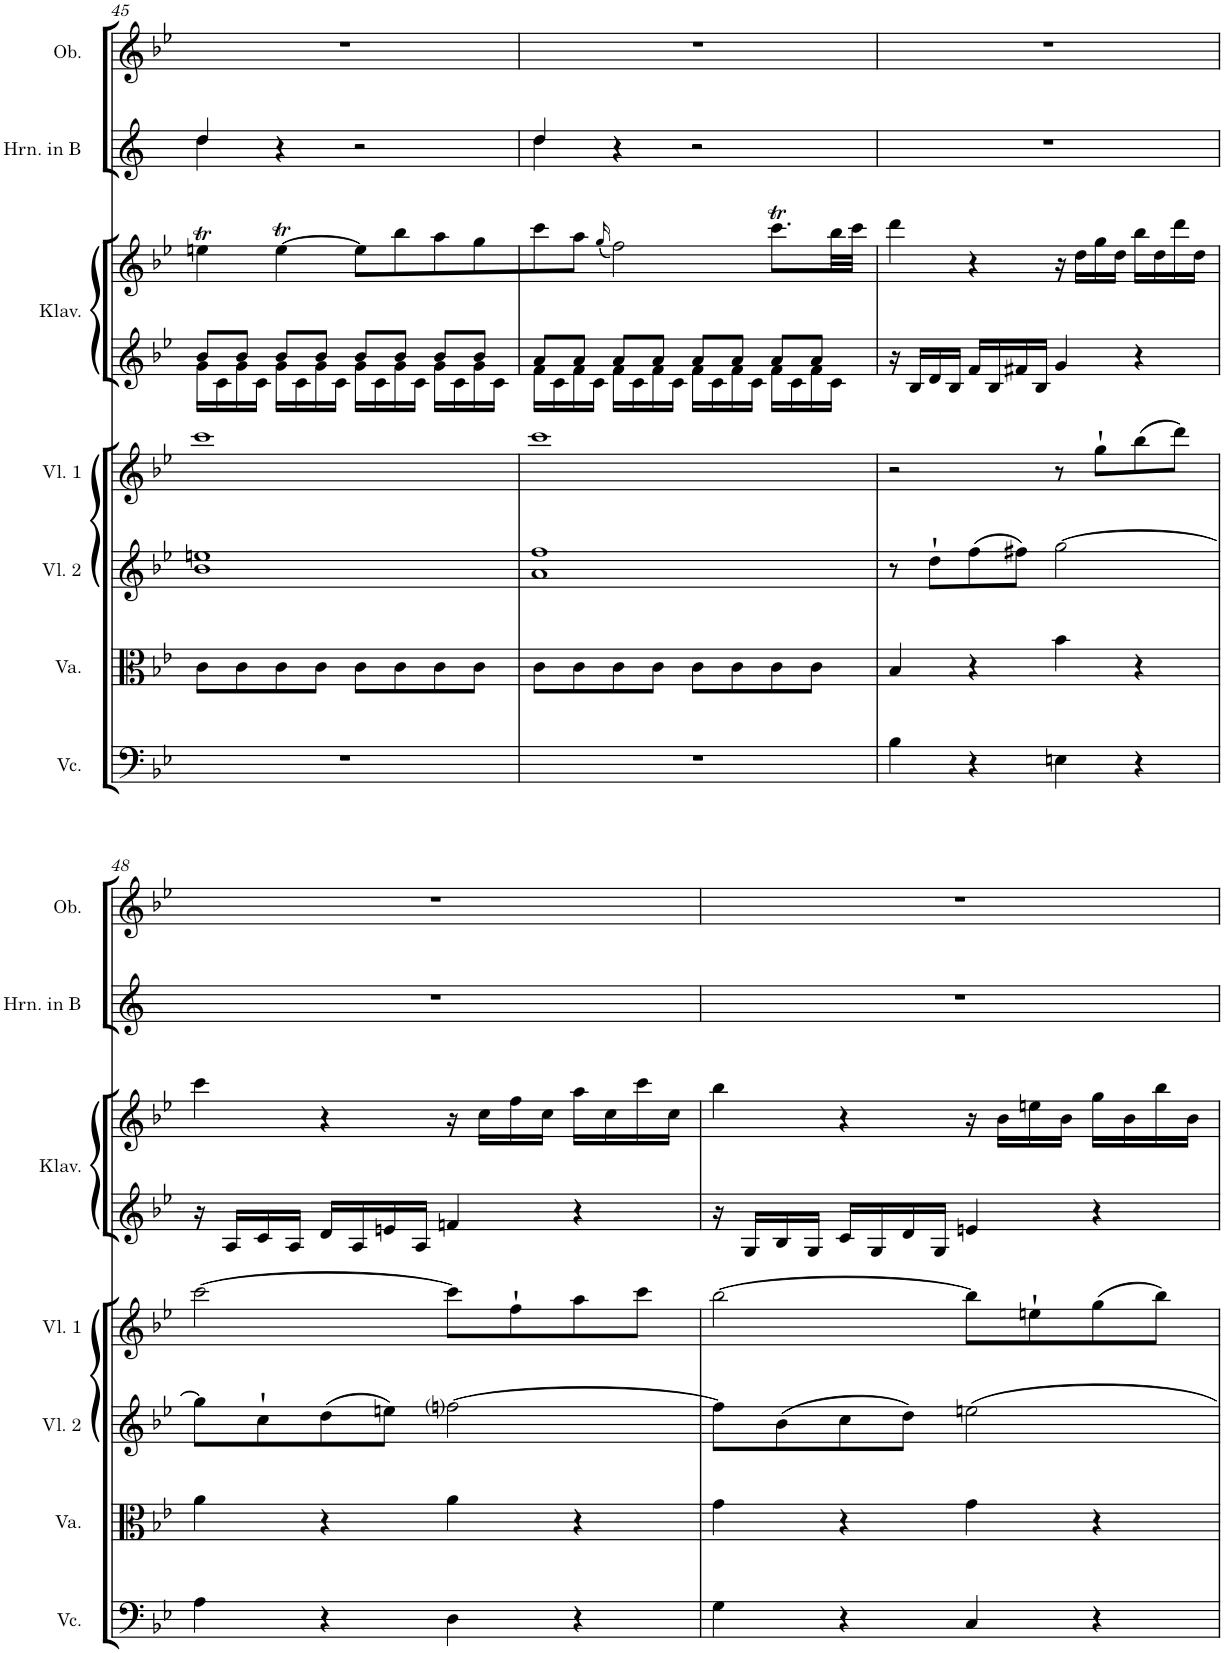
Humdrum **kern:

**kern	**kern	**kern	**kern	**kern	**kern	**kern	**kern
*part7	*part6	*part5	*part4	*part3	*part3	*part2	*part1
*staff8	*staff7	*staff6	*staff5	*staff4	*staff3	*staff2	*staff1
*I"Violoncello	*I"Viola	*I"Violine 2	*I"Violine 1	*I"Klavier	*	*I"Horn in B	*I"Oboe
*I'Vc.	*I'Va.	*I'Vl. 2	*I'Vl. 1	*I'Klav.	*	*I'Hrn. in B	*I'Ob.
!!LO:PB:g=z
*clefF4	*clefC3	*clefG2	*clefG2	*clefG2	*clefG2	*clefG2	*clefG2
*	*	*	*	*	*	*Trd1c2	*
*k[b-e-]	*k[b-e-]	*k[b-e-]	*k[b-e-]	*k[b-e-]	*k[b-e-]	*k[]	*k[b-e-]
*M4/4	*M4/4	*M4/4	*M4/4	*M4/4	*M4/4	*M4/4	*M4/4
*met(c)	*met(c)	*met(c)	*met(c)	*met(c)	*met(c)	*met(c)	*met(c)
=45	=45	=45	=45	=45	=45	=45	=45
*	*	*	*	*^	*	*^	*
1r	8c\L	1b- 1een	1ccc	8b-/L	16g\LL	4eent\	4dd/	4dd\	1r
.	.	.	.	.	16c\	.	.	.	.
.	8c\	.	.	8b-/J	16g\	.	.	.	.
.	.	.	.	.	16c\JJ	.	.	.	.
.	8c\	.	.	8b-/L	16g\LL	[4eet\	4r	2.ryy	.
.	.	.	.	.	16c\	.	.	.	.
.	8c\J	.	.	8b-/J	16g\	.	.	.	.
.	.	.	.	.	16c\JJ	.	.	.	.
.	8c\L	.	.	8b-/L	16g\LL	8ee\L]	2r	.	.
.	.	.	.	.	16c\	.	.	.	.
.	8c\	.	.	8b-/J	16g\	8bb-\	.	.	.
.	.	.	.	.	16c\JJ	.	.	.	.
.	8c\	.	.	8b-/L	16g\LL	8aa\	.	.	.
.	.	.	.	.	16c\	.	.	.	.
.	8c\J	.	.	8b-/J	16g\	8gg\	.	.	.
.	.	.	.	.	16c\JJ	.	.	.	.
=46	=46	=46	=46	=46	=46	=46	=46	=46	=46
1r	8c\L	1a 1ff	1ccc	8a/L	16f\LL	8ccc\	4dd/	4dd\	1r
.	.	.	.	.	16c\	.	.	.	.
.	8c\	.	.	8a/J	16f\	8aa\J	.	.	.
.	.	.	.	.	16c\JJ	.	.	.	.
.	.	.	.	.	.	(16qgg/	.	.	.
.	8c\	.	.	8a/L	16f\LL	2ff\)	4r	2.ryy	.
.	.	.	.	.	16c\	.	.	.	.
.	8c\J	.	.	8a/J	16f\	.	.	.	.
.	.	.	.	.	16c\JJ	.	.	.	.
.	8c\L	.	.	8a/L	16f\LL	.	2r	.	.
.	.	.	.	.	16c\	.	.	.	.
.	8c\	.	.	8a/J	16f\	.	.	.	.
.	.	.	.	.	16c\JJ	.	.	.	.
.	8c\	.	.	8a/L	16f\LL	8.cccT\L	.	.	.
.	.	.	.	.	16c\	.	.	.	.
.	8c\J	.	.	8a/J	16f\	.	.	.	.
.	.	.	.	.	16c\JJ	32bb-\LL	.	.	.
.	.	.	.	.	.	32ccc\JJJ	.	.	.
*	*	*	*	*v	*v	*	*v	*v	*
=47	=47	=47	=47	=47	=47	=47	=47
4B-\	4B-/	8r	2r	16r	4ddd\	1r	1r
.	.	.	.	16B-/LL	.	.	.
.	.	8dd`\L	.	16d/	.	.	.
.	.	.	.	16B-/JJ	.	.	.
4r	4r	(8ff\	.	16f/LL	4r	.	.
.	.	.	.	16B-/	.	.	.
.	.	8ff#X\J)	.	16f#X/	.	.	.
.	.	.	.	16B-/JJ	.	.	.
4En\	4b-\	[2gg\	8r	4g/	16r	.	.
.	.	.	.	.	16dd\LL	.	.
.	.	.	8gg`\L	.	16gg\	.	.
.	.	.	.	.	16dd\JJ	.	.
4r	4r	.	(8bb-\	4r	16bb-\LL	.	.
.	.	.	.	.	16dd\	.	.
.	.	.	8ddd\J)	.	16ddd\	.	.
.	.	.	.	.	16dd\JJ	.	.
!!LO:LB:g=z
=48	=48	=48	=48	=48	=48	=48	=48
4A\	4a\	8gg\L]	[2ccc\	16r	4ccc\	1r	1r
.	.	.	.	16A/LL	.	.	.
.	.	8cc`\	.	16c/	.	.	.
.	.	.	.	16A/JJ	.	.	.
4r	4r	(8dd\	.	16d/LL	4r	.	.
.	.	.	.	16A/	.	.	.
.	.	8een\J)	.	16en/	.	.	.
.	.	.	.	16A/JJ	.	.	.
4D\	4a\	[2ffni\	8ccc\L]	4fn/	16r	.	.
.	.	.	.	.	16cc\LL	.	.
.	.	.	8ff`\	.	16ff\	.	.
.	.	.	.	.	16cc\JJ	.	.
4r	4r	.	8aa\	4r	16aa\LL	.	.
.	.	.	.	.	16cc\	.	.
.	.	.	8ccc\J	.	16ccc\	.	.
.	.	.	.	.	16cc\JJ	.	.
=49	=49	=49	=49	=49	=49	=49	=49
4G\	4g\	8ff\L]	[2bb-\	16r	4bb-\	1r	1r
.	.	.	.	16G/LL	.	.	.
.	.	(8b-\	.	16B-/	.	.	.
.	.	.	.	16G/JJ	.	.	.
4r	4r	8cc\	.	16c/LL	4r	.	.
.	.	.	.	16G/	.	.	.
.	.	8dd\J)	.	16d/	.	.	.
.	.	.	.	16G/JJ	.	.	.
4C/	4g\	2een\	8bb-\L]	4en/	16r	.	.
.	.	.	.	.	16b-\LL	.	.
.	.	.	8een`\	.	16een\	.	.
.	.	.	.	.	16b-\JJ	.	.
4r	4r	.	(8gg\	4r	16gg\LL	.	.
.	.	.	.	.	16b-\	.	.
.	.	.	8bb-\J)	.	16bb-\	.	.
.	.	.	.	.	16b-\JJ	.	.
=	=	=	=	=	=	=	=
*-	*-	*-	*-	*-	*-	*-	*-
